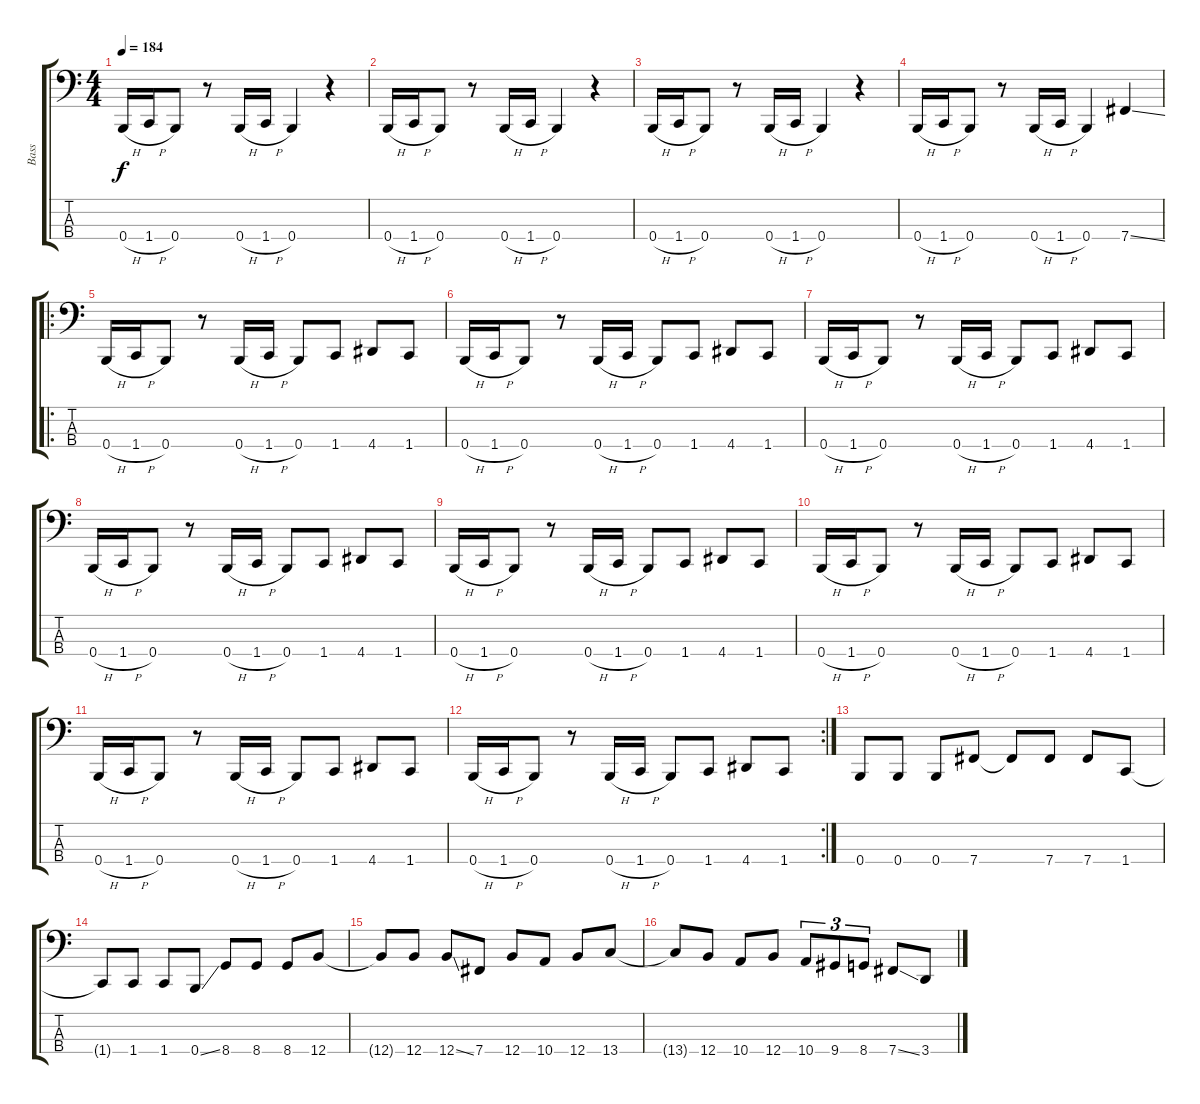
\track ("Bass" "Bass") {instrument electricbassfinger}
\staff {score tabs}
\tuning (E2 B1 Gb1 B0) {hide}
\ts (4 4)
\tempo 184
\clef f4
\ks c
0.4{h}.16{dy f} 1.4{h}.16 0.4.8 r.8 0.4{h}.16 1.4{h}.16 0.4.4 r.4 |
0.4{h}.16 1.4{h}.16 0.4.8 r.8 0.4{h}.16 1.4{h}.16 0.4.4 r.4 |
0.4{h}.16 1.4{h}.16 0.4.8 r.8 0.4{h}.16 1.4{h}.16 0.4.4 r.4 |
0.4{h}.16 1.4{h}.16 0.4.8 r.8 0.4{h}.16 1.4{h}.16 0.4.4 7.4{ss}.4 |
\ro
0.4{h}.16 1.4{h}.16 0.4.8 r.8 0.4{h}.16 1.4{h}.16 0.4.8 1.4.8 4.4.8 1.4.8 |
0.4{h}.16 1.4{h}.16 0.4.8 r.8 0.4{h}.16 1.4{h}.16 0.4.8 1.4.8 4.4.8 1.4.8 |
0.4{h}.16 1.4{h}.16 0.4.8 r.8 0.4{h}.16 1.4{h}.16 0.4.8 1.4.8 4.4.8 1.4.8 |
0.4{h}.16 1.4{h}.16 0.4.8 r.8 0.4{h}.16 1.4{h}.16 0.4.8 1.4.8 4.4.8 1.4.8 |
0.4{h}.16 1.4{h}.16 0.4.8 r.8 0.4{h}.16 1.4{h}.16 0.4.8 1.4.8 4.4.8 1.4.8 |
0.4{h}.16 1.4{h}.16 0.4.8 r.8 0.4{h}.16 1.4{h}.16 0.4.8 1.4.8 4.4.8 1.4.8 |
0.4{h}.16 1.4{h}.16 0.4.8 r.8 0.4{h}.16 1.4{h}.16 0.4.8 1.4.8 4.4.8 1.4.8 |
\rc 2
0.4{h}.16 1.4{h}.16 0.4.8 r.8 0.4{h}.16 1.4{h}.16 0.4.8 1.4.8 4.4.8 1.4.8 |
0.4.8 0.4.8 0.4.8 7.4.8 7.4{t}.8 7.4.8 7.4.8 1.4.8 |
1.4{t}.8 1.4.8 1.4.8 0.4{ss}.8 8.4.8 8.4.8 8.4.8 12.4.8 |
12.4{t}.8 12.4.8 12.4{ss}.8 7.4.8 12.4.8 10.4.8 12.4.8 13.4.8 |
13.4{t}.8 12.4.8 10.4.8 12.4.8 10.4.8{tu (3 2)} 9.4.8{tu (3 2)} 8.4.8{tu (3 2)} 7.4{ss}.8 3.4.8
